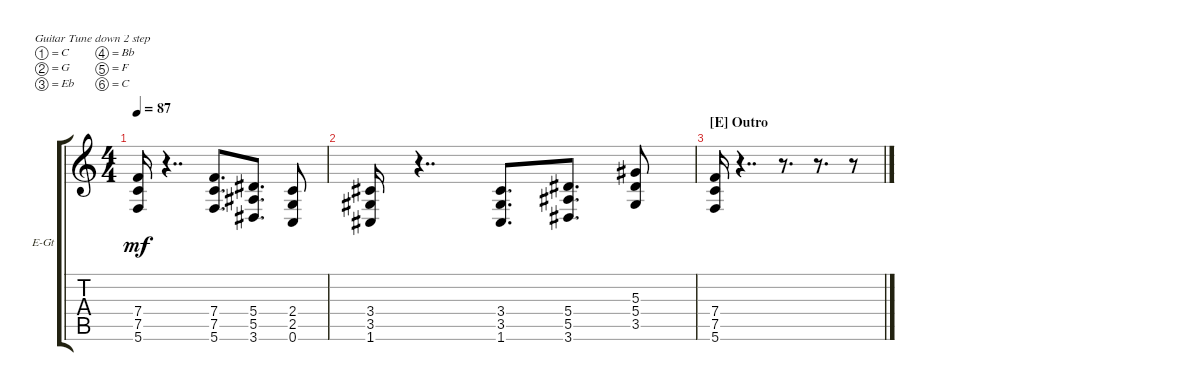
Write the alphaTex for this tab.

\defaultSystemsLayout 4
\bracketExtendMode groupsimilarinstruments
\firstSystemTrackNameOrientation horizontal
\otherSystemsTrackNameOrientation horizontal
\track ("Rythem Guitar" "E-Gt") {instrument distortionguitar}
\staff {score tabs}
\tuning (C4 G3 Eb3 Bb2 F2 C2)
\ts (4 4)
\tempo 87
\clef g2
\ks c
(5.6 7.5 7.4).16{dy mf} r.4{dd} (5.6 7.5 7.4).8{d} (3.6 5.5 5.4).8{d} (0.6 2.5 2.4).8 |
(1.6 3.5 3.4).16 r.4{dd} (1.6 3.5 3.4).8{d} (3.6 5.5 5.4).8{d} (3.5 5.4 5.3).8 |
\section ("E" "Outro")
(5.6 7.5 7.4).16 r.4{dd} r.8{d} r.8{d} r.8
